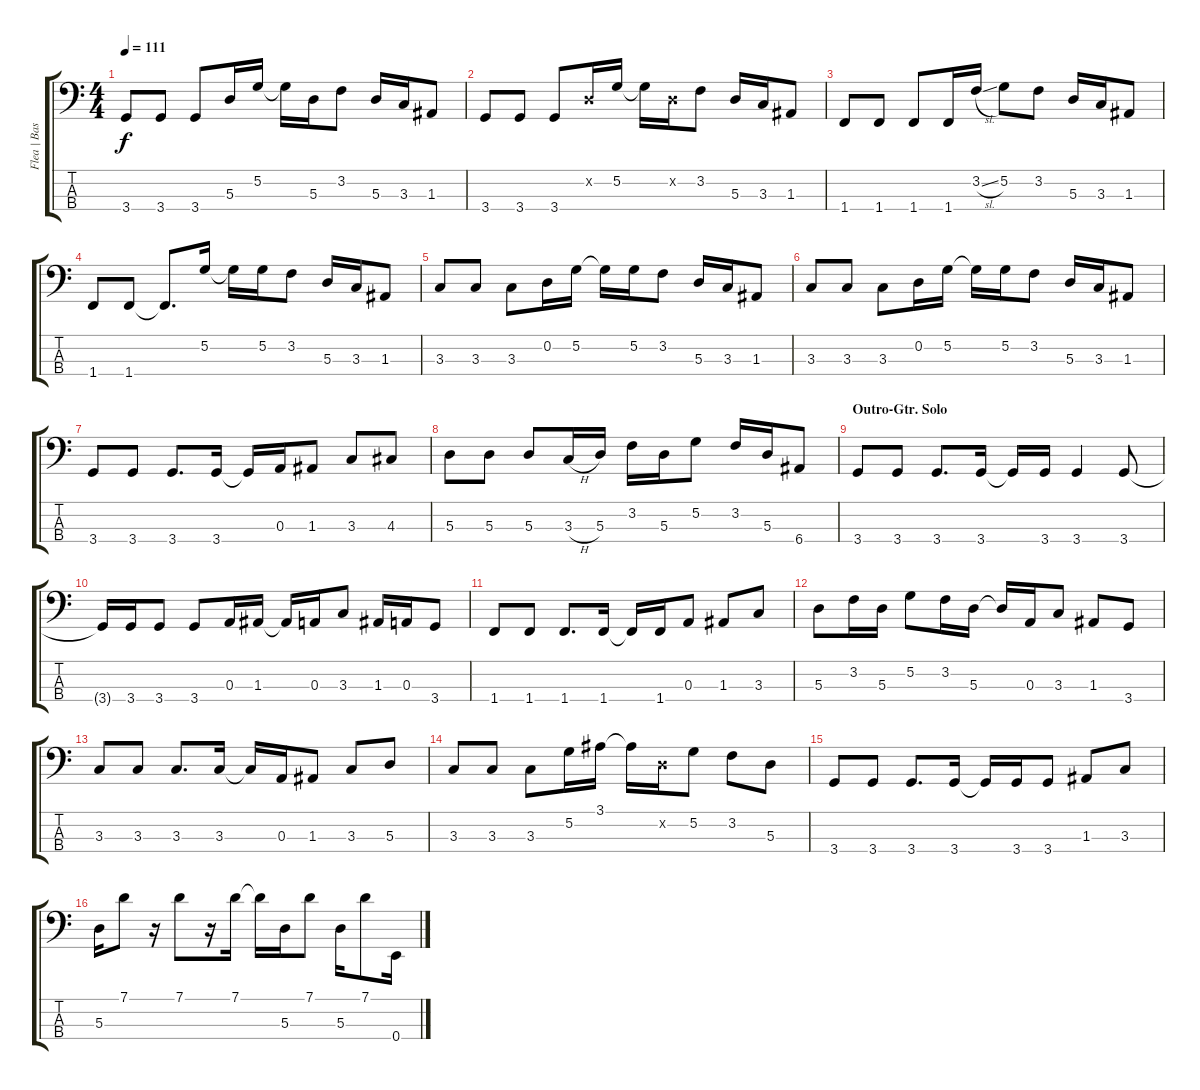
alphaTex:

\track ("Flea | Bass" "Flea | Bas") {instrument electricbassfinger}
\staff {score tabs}
\tuning (G2 D2 A1 E1) {hide}
\ts (4 4)
\tempo 111
\clef f4
\ks c
3.4.8{dy f} 3.4.8 3.4.8 5.3.16 5.2.16 5.2{t}.16 5.3.16 3.2.8 5.3.16 3.3.16 1.3.8 |
3.4.8 3.4.8 3.4.8 0.2{x}.16 5.2.16 5.2{t}.16 0.2{x}.16 3.2.8 5.3.16 3.3.16 1.3.8 |
1.4.8 1.4.8 1.4.8 1.4.16 3.2{sl}.16 5.2.8 3.2.8 5.3.16 3.3.16 1.3.8 |
1.4.8 1.4.8 1.4{t}.8{d} 5.2.16 5.2{t}.16 5.2.16 3.2.8 5.3.16 3.3.16 1.3.8 |
3.3.8 3.3.8 3.3.8 0.2.16 5.2.16 5.2{t}.16 5.2.16 3.2.8 5.3.16 3.3.16 1.3.8 |
3.3.8 3.3.8 3.3.8 0.2.16 5.2.16 5.2{t}.16 5.2.16 3.2.8 5.3.16 3.3.16 1.3.8 |
3.4.8 3.4.8 3.4.8{d} 3.4.16 3.4{t}.16 0.3.16 1.3.8 3.3.8 4.3.8 |
5.3.8 5.3.8 5.3.8 3.3{h}.16 5.3.16 3.2.16 5.3.16 5.2.8 3.2.16 5.3.16 6.4.8 |
\section ("" "Outro-Gtr. Solo")
3.4.8 3.4.8 3.4.8{d} 3.4.16 3.4{t}.16 3.4.16 3.4.4 3.4.8 |
3.4{t}.16 3.4.16 3.4.8 3.4.8 0.3.16 1.3.16 1.3{t}.16 0.3.16 3.3.8 1.3.16 0.3.16 3.4.8 |
1.4.8 1.4.8 1.4.8{d} 1.4.16 1.4{t}.16 1.4.16 0.3.8 1.3.8 3.3.8 |
5.3.8 3.2.16 5.3.16 5.2.8 3.2.16 5.3.16 5.3{t}.16 0.3.16 3.3.8 1.3.8 3.4.8 |
3.3.8 3.3.8 3.3.8{d} 3.3.16 3.3{t}.16 0.3.16 1.3.8 3.3.8 5.3.8 |
3.3.8 3.3.8 3.3.8 5.2.16 3.1.16 3.1{t}.16 0.2{x}.16 5.2.8 3.2.8 5.3.8 |
3.4.8 3.4.8 3.4.8{d} 3.4.16 3.4{t}.16 3.4.16 3.4.8 1.3.8 3.3.8 |
5.3.16 7.1.8 r.16 7.1.8 r.16 7.1.16 7.1{t}.16 5.3.16 7.1.8 5.3.16 7.1.8 0.4.16
